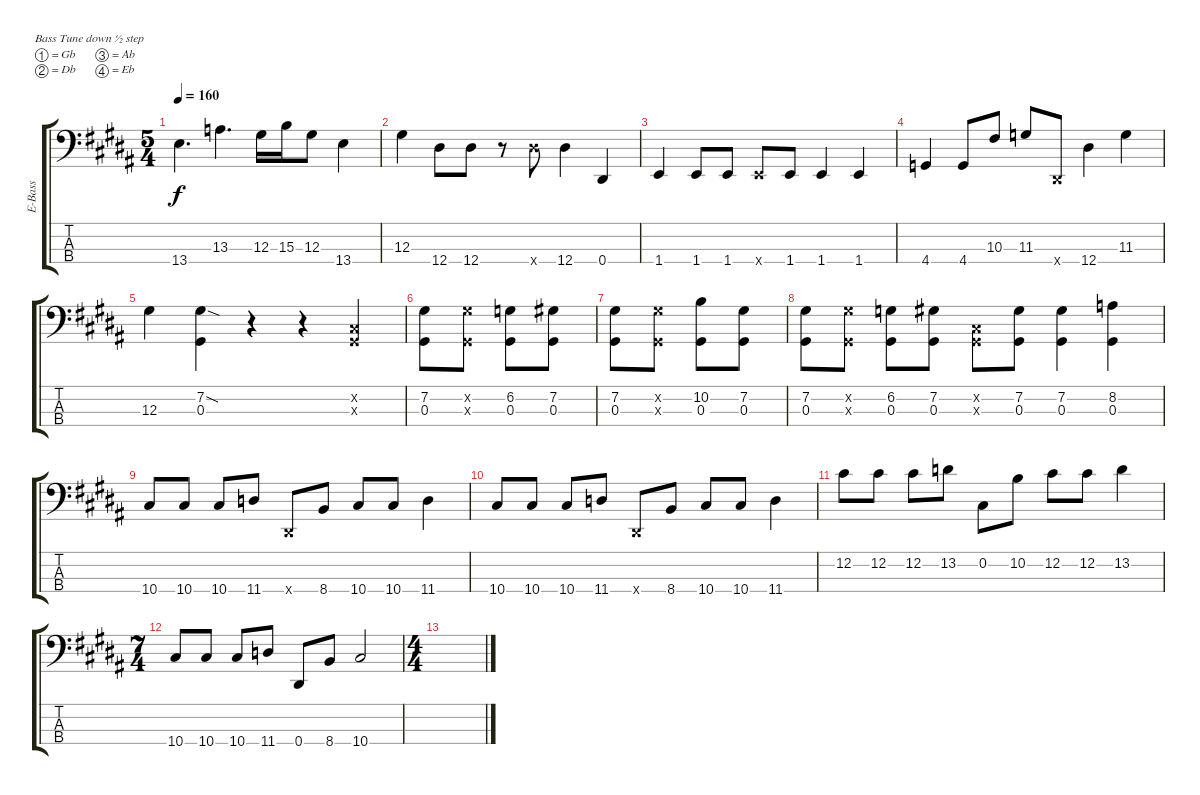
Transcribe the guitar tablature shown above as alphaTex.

\bracketExtendMode groupsimilarinstruments
\otherSystemsTrackNameOrientation horizontal
\track ("Electric Bass" "E-Bass") {instrument electricbassfinger}
\staff {score tabs}
\tuning (Gb2 Db2 Ab1 Eb1)
\ts (5 4)
\tempo 160
\clef f4
\ks b
13.4{acc forcenatural}.4{d dy f beam Down} 13.3{acc b}.4{d beam Down} 12.3{acc forcenatural}.16{beam Down} 15.3{acc forcenatural}.16{beam Down} 12.3{acc forcenatural}.8{beam Down} 13.4{acc forcenatural}.4{beam Down} |
12.3{acc forcenatural}.4{beam Down} 12.4{acc forcenatural}.8{beam Down} 12.4{acc forcenatural}.8{beam Down} r.8{beam Down} 12.4{x acc forcenatural}.8{beam Down} 12.4{acc forcenatural}.4{beam Down} 0.4{acc forcenatural}.4{beam Up} |
1.4{acc forcenatural}.4{beam Up} 1.4{acc forcenatural}.8{beam Up} 1.4{acc forcenatural}.8{beam Up} 1.4{x acc forcenatural}.8{beam Up} 1.4{acc forcenatural}.8{beam Up} 1.4{acc forcenatural}.4{beam Up} 1.4{acc forcenatural}.4{beam Up} |
4.4{acc b}.4{beam Up} 4.4{acc b}.8{beam Up} 10.3{acc forcenatural}.8{beam Up} 11.3{acc b}.8{beam Up} 0.4{x acc forcenatural}.8{beam Up} 12.4{acc forcenatural}.4{beam Down} 11.3{acc b}.4{beam Down} |
12.3{acc forcenatural}.4{beam Down} (0.3{acc forcenatural} 7.2{sod acc forcenatural}).4{beam Down} r.4{beam Down} r.4{beam Down} (0.3{x acc forcenatural} 0.2{x acc forcenatural}).4{beam Up} |
(0.3{acc forcenatural} 7.2{acc forcenatural}).8{beam Down} (0.3{x acc forcenatural} 7.2{x acc forcenatural}).8{beam Down} (0.3{acc forcenatural} 6.2{acc b}).8{beam Down} (0.3{acc forcenatural} 7.2{acc forcenatural}).8{beam Down} |
(0.3{acc forcenatural} 7.2{acc forcenatural}).8{beam Down} (0.3{x acc forcenatural} 7.2{x acc forcenatural}).8{beam Down} (0.3{acc forcenatural} 10.2{acc forcenatural}).8{beam Down} (0.3{acc forcenatural} 7.2{acc forcenatural}).8{beam Down} |
(0.3{acc forcenatural} 7.2{acc forcenatural}).8{beam Down} (0.3{x acc forcenatural} 7.2{x acc forcenatural}).8{beam Down} (0.3{acc forcenatural} 6.2{acc b}).8{beam Down} (0.3{acc forcenatural} 7.2{acc forcenatural}).8{beam Down} (0.3{x acc forcenatural} 0.2{x acc forcenatural}).8{beam Down} (0.3{acc forcenatural} 7.2{acc forcenatural}).8{beam Down} (7.2{acc forcenatural} 0.3{acc forcenatural}).4{beam Down} (0.3{acc forcenatural} 8.2{acc b}).4{beam Down} |
10.4{acc forcenatural}.8{beam Up} 10.4{acc forcenatural}.8{beam Up} 10.4{acc forcenatural}.8{beam Up} 11.4{acc b}.8{beam Up} 0.4{x acc forcenatural}.8{beam Up} 8.4{acc forcenatural}.8{beam Up} 10.4{acc forcenatural}.8{beam Up} 10.4{acc forcenatural}.8{beam Up} 11.4{acc b}.4{beam Down} |
10.4{acc forcenatural}.8{beam Up} 10.4{acc forcenatural}.8{beam Up} 10.4{acc forcenatural}.8{beam Up} 11.4{acc b}.8{beam Up} 0.4{x acc forcenatural}.8{beam Up} 8.4{acc forcenatural}.8{beam Up} 10.4{acc forcenatural}.8{beam Up} 10.4{acc forcenatural}.8{beam Up} 11.4{acc b}.4{beam Down} |
12.2{acc forcenatural}.8{beam Down} 12.2{acc forcenatural}.8{beam Down} 12.2{acc forcenatural}.8{beam Down} 13.2{acc b}.8{beam Down} 0.2{acc forcenatural}.8{beam Down} 10.2{acc forcenatural}.8{beam Down} 12.2{acc forcenatural}.8{beam Down} 12.2{acc forcenatural}.8{beam Down} 13.2{acc b}.4{beam Down} |
\ts (7 4)
10.4{acc forcenatural}.8{beam Up} 10.4{acc forcenatural}.8{beam Up} 10.4{acc forcenatural}.8{beam Up} 11.4{acc b}.8{beam Up} 0.4{acc forcenatural}.8{beam Up} 8.4{acc forcenatural}.8{beam Up} 10.4{acc forcenatural}.2{beam Up} |
\ts (4 4)
